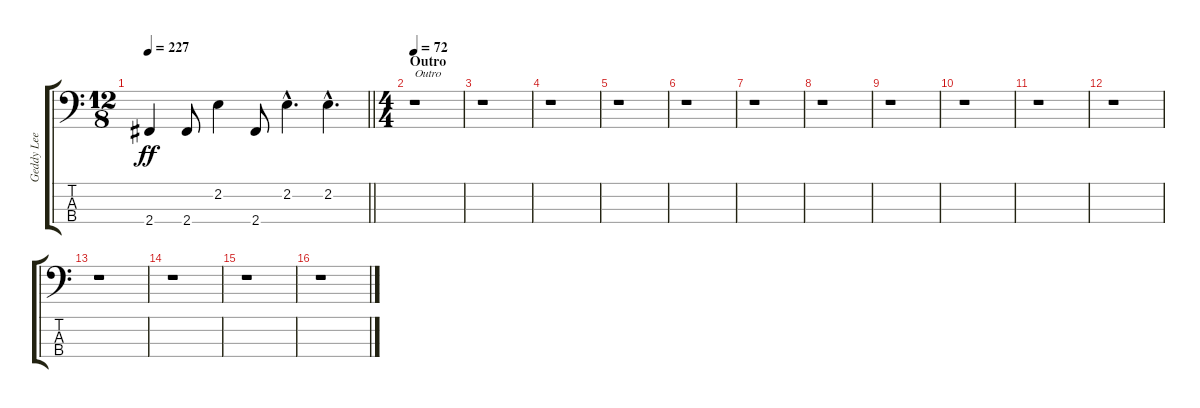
\track ("Geddy Lee" "Geddy Lee") {instrument electricbasspick}
\staff {score tabs}
\tuning (G2 D2 A1 E1) {hide}
\ts (12 8)
\tempo 227
\clef f4
\barLineRight lightlight
\ks c
2.4.4{dy ff} 2.4.8 2.2.4 2.4.8 2.2{hac}.4{d} 2.2{hac}.4{d} |
\ts (4 4)
\section ("" "Outro")
\tempo 72
r.1{txt "Outro"} |
r.1 |
r.1 |
r.1 |
r.1 |
r.1 |
r.1 |
r.1 |
r.1 |
r.1 |
r.1 |
r.1 |
r.1 |
r.1 |
r.1
